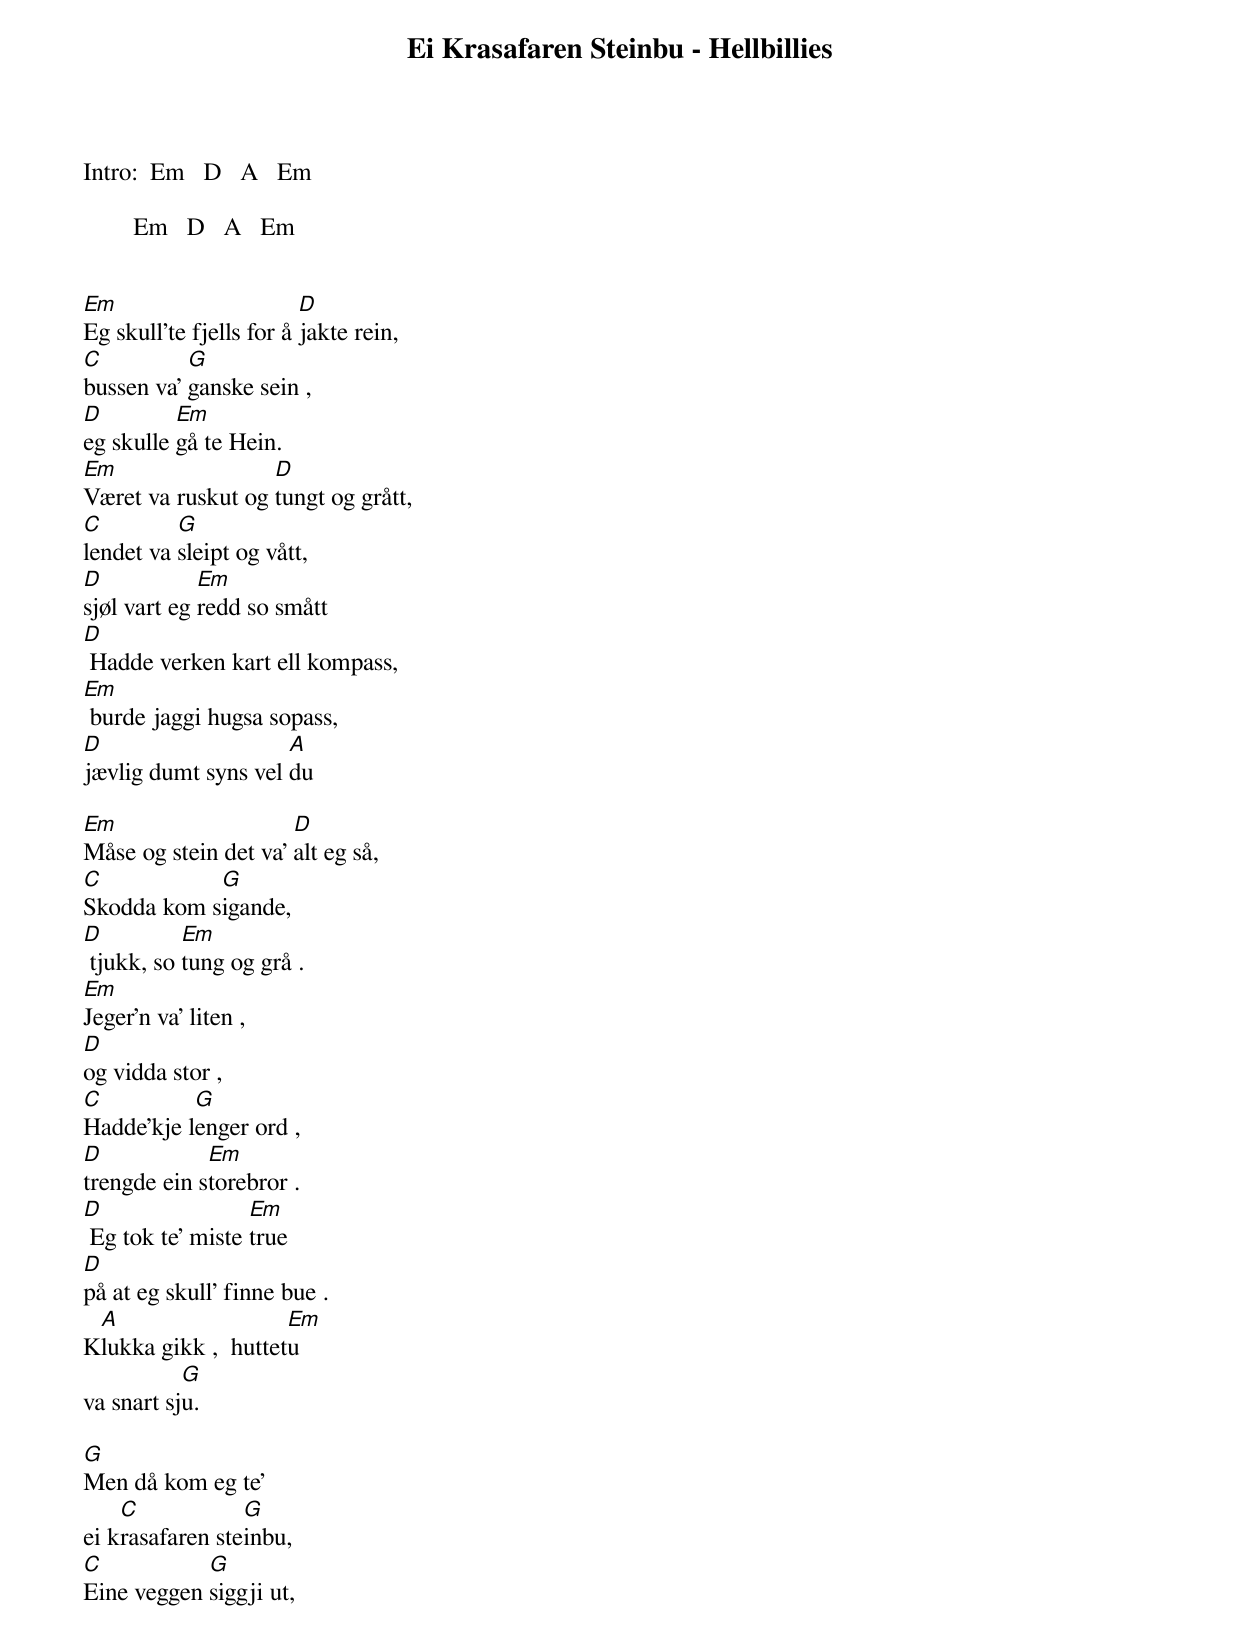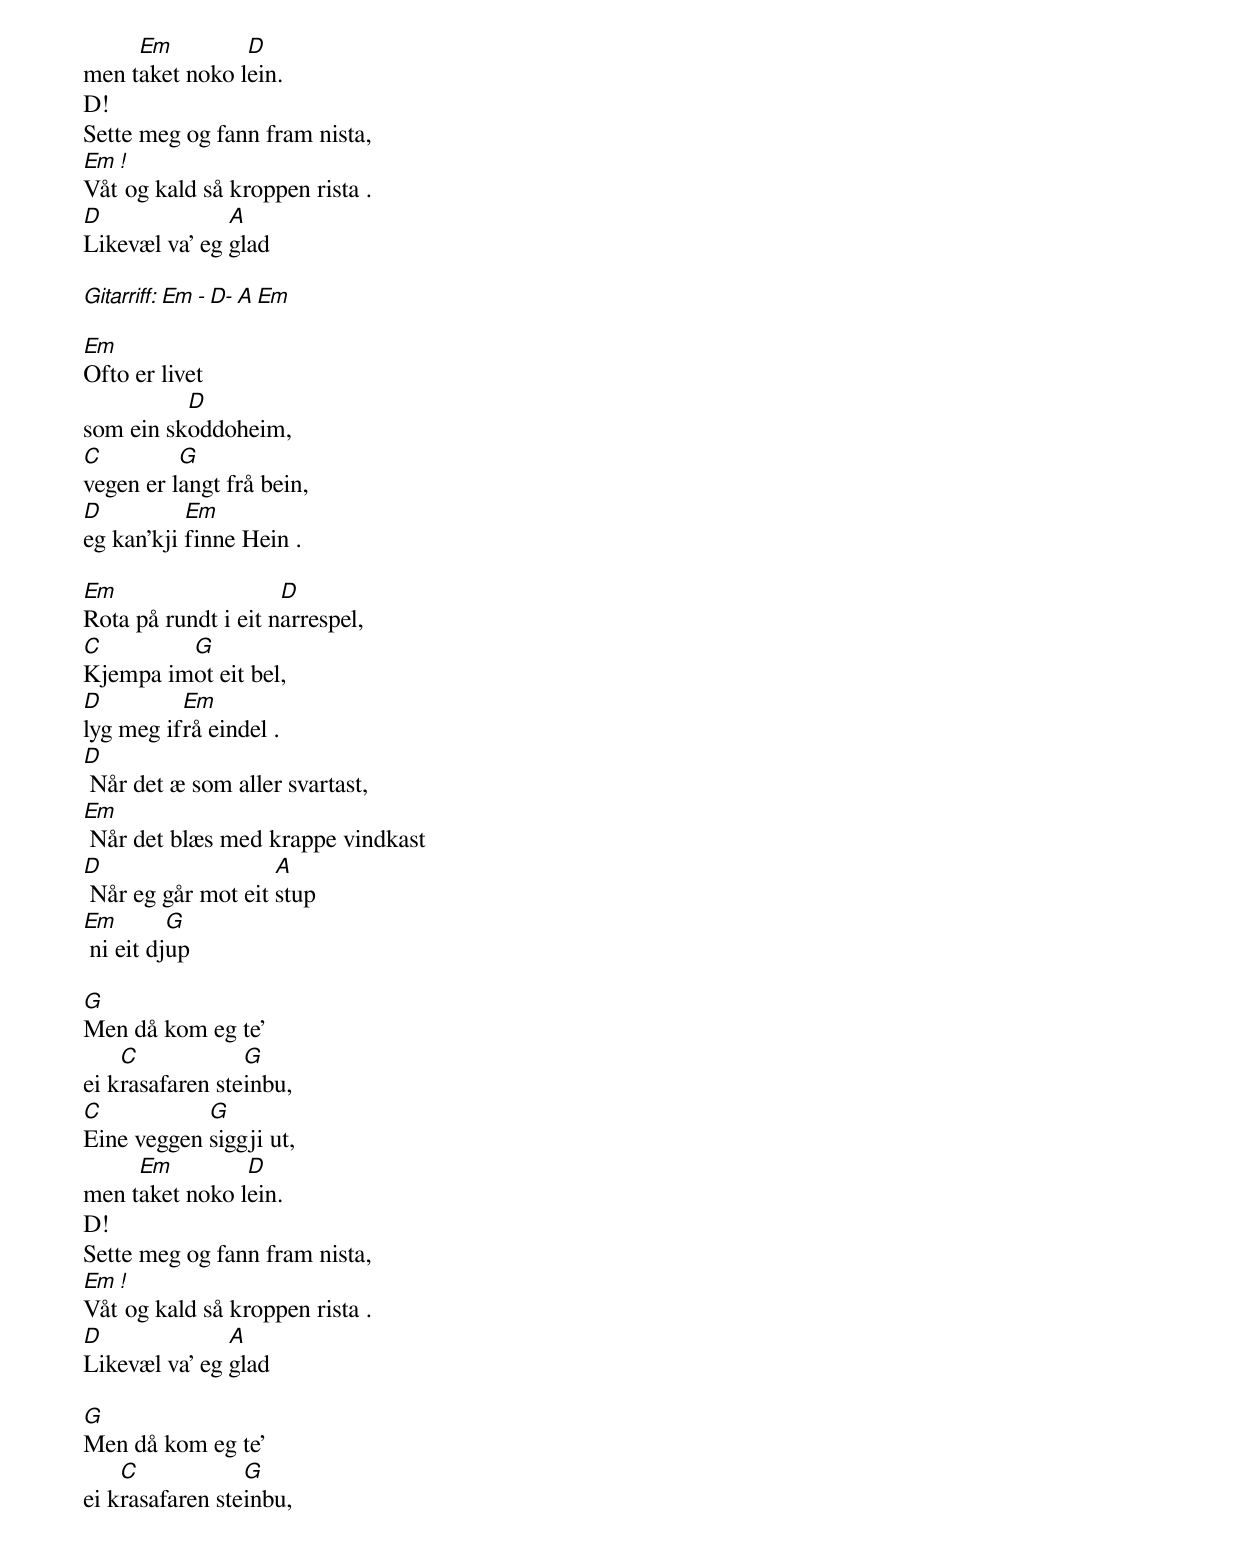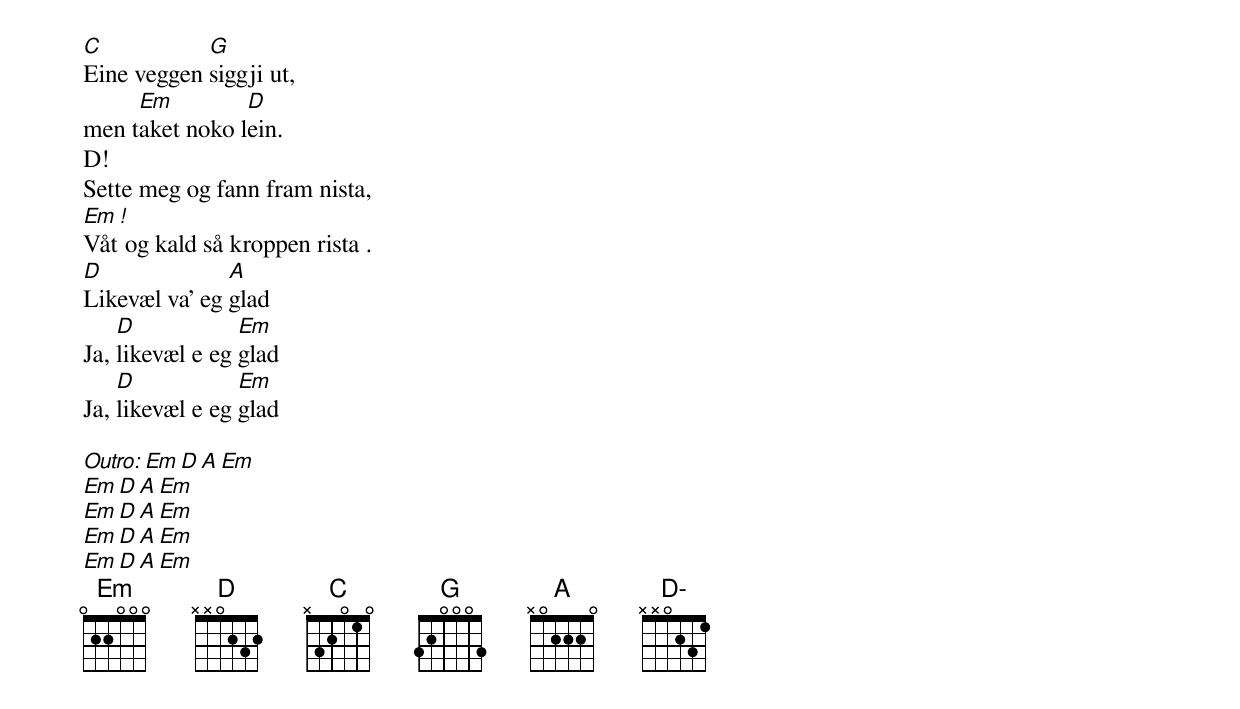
Ei Krasafaren Steinbu - Hellbillies

Intro: 	Em   D   A   Em

	Em   D   A   Em


Em		         D
Eg skull'te fjells for å jakte rein,
C	   G
bussen va' ganske sein ,
D         Em
eg skulle gå te Hein.
Em		   D
Været va ruskut og tungt og grått,
C	  G
lendet va sleipt og vått,
D            Em
sjøl vart eg redd so smått
D
 Hadde verken kart ell kompass,
Em
 burde jaggi hugsa sopass,
D                    A
jævlig dumt syns vel du

Em		      D
Måse og stein det va' alt eg så,
C	    G
Skodda kom sigande,
D          Em
 tjukk, so tung og grå .
Em
Jeger'n va' liten ,
D
og vidda stor ,
C	   G
Hadde'kje lenger ord ,
D            Em
trengde ein storebror .
D		  Em
 Eg tok te' miste true
D
på at eg skull' finne bue .
 A                   Em
Klukka gikk ,  huttetu
	   G
va snart sju.

G
Men då kom eg te'
    C	         G
ei krasafaren steinbu,
C	    G
Eine veggen siggji ut,
     Em	        D
men taket noko lein.
D!
Sette meg og fann fram nista,
Em !
Våt og kald så kroppen rista .
D	       A
Likevæl va' eg glad

Gitarriff: Em - D- A   Em

Em
Ofto er livet
          D
som ein skoddoheim,
C         G
vegen er langt frå bein,
D          Em
eg kan'kji finne Hein .

Em		     D
Rota på rundt i eit narrespel,
C	 G
Kjempa imot eit bel,
D         Em
lyg meg ifrå eindel .
D
 Når det æ som aller svartast,
Em
 Når det blæs med krappe vindkast
D	            A
 Når eg går mot eit stup
Em	  G
 ni eit djup

G
Men då kom eg te'
    C	         G
ei krasafaren steinbu,
C	    G
Eine veggen siggji ut,
     Em	        D
men taket noko lein.
D!
Sette meg og fann fram nista,
Em !
Våt og kald så kroppen rista .
D	       A
Likevæl va' eg glad

G
Men då kom eg te'
    C	         G
ei krasafaren steinbu,
C	    G
Eine veggen siggji ut,
     Em	        D
men taket noko lein.
D!
Sette meg og fann fram nista,
Em !
Våt og kald så kroppen rista .
D	       A
Likevæl va' eg glad
    D	         Em
Ja, likevæl e eg glad
    D	         Em
Ja, likevæl e eg glad

Outro: 	Em   D   A   Em
	Em   D   A   Em
	Em   D   A   Em
	Em   D   A   Em
	Em   D   A   Em
